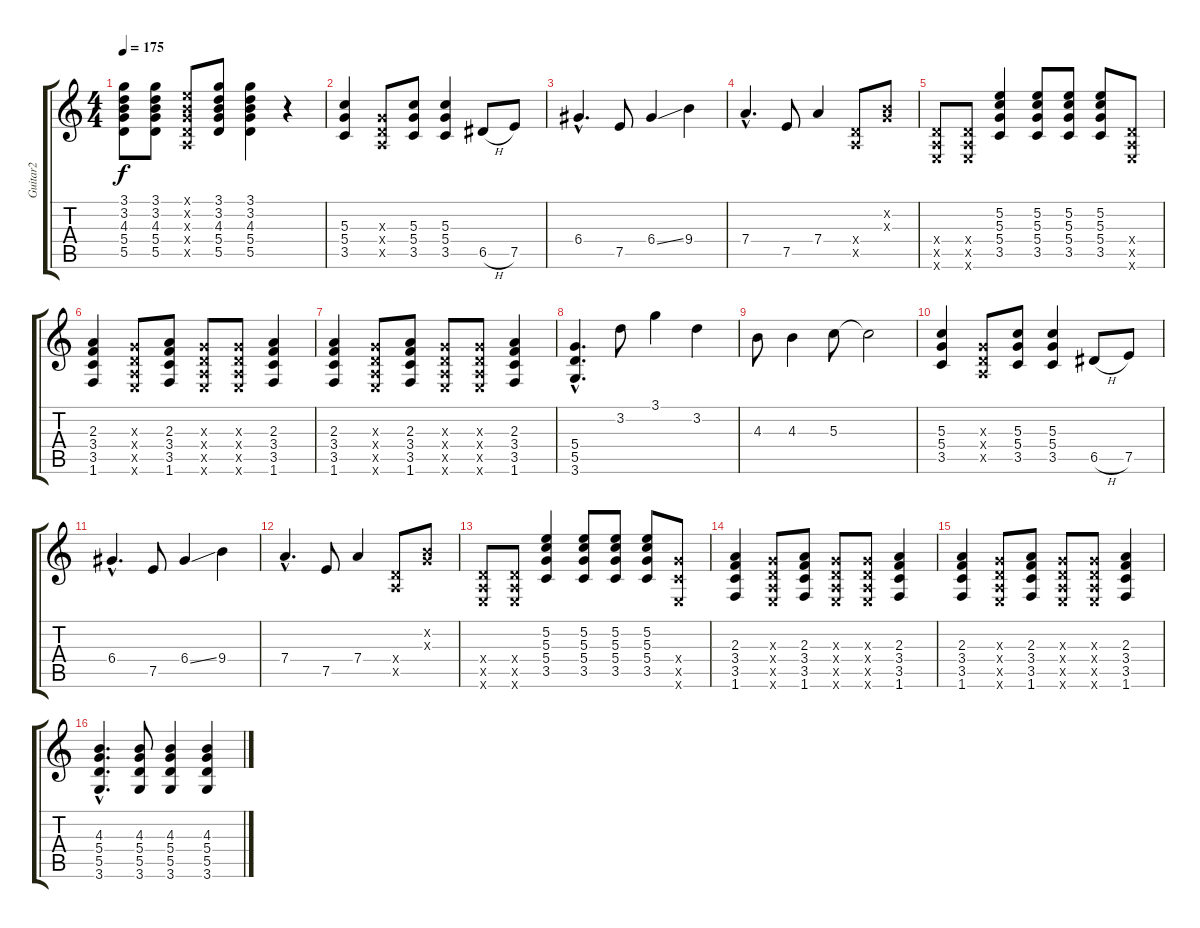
\track ("Guitar2" "Guitar2") {instrument distortionguitar}
\staff {score tabs}
\tuning (E4 B3 G3 D3 A2 E2) {hide}
\ts (4 4)
\tempo 175
\clef g2
\ks c
(3.1{t} 3.2{t} 4.3{t} 5.4{t} 5.5{t}).8{dy f} (3.1 3.2 4.3 5.4 5.5).8 (0.1{x} 0.2{x} 0.3{x} 0.4{x} 0.5{x}).8 (3.1 3.2 4.3 5.4 5.5).8 (3.1 3.2 4.3 5.4 5.5).4 r.4 |
(5.3 5.4 3.5).4 (0.3{x} 0.4{x} 0.5{x}).8 (5.3 5.4 3.5).8 (5.3 5.4 3.5).4 6.5{h}.8 7.5.8 |
6.4{hac}.4{d} 7.5.8 6.4{ss}.4 9.4.4 |
7.4{hac}.4{d} 7.5.8 7.4.4 (0.4{x} 0.5{x}).8 (0.2{x} 0.3{x}).8 |
(0.4{x} 0.5{x} 0.6{x}).8 (0.4{x} 0.5{x} 0.6{x}).8 (5.2 5.3 5.4 3.5).4 (5.2 5.3 5.4 3.5).8 (5.2 5.3 5.4 3.5).8 (5.2 5.3 5.4 3.5).8 (0.4{x} 0.5{x} 0.6{x}).8 |
(2.3 3.4 3.5 1.6).4 (0.3{x} 0.4{x} 0.5{x} 0.6{x}).8 (2.3 3.4 3.5 1.6).8 (0.3{x} 0.4{x} 0.5{x} 0.6{x}).8 (0.3{x} 0.4{x} 0.5{x} 0.6{x}).8 (2.3 3.4 3.5 1.6).4 |
(2.3 3.4 3.5 1.6).4 (0.3{x} 0.4{x} 0.5{x} 0.6{x}).8 (2.3 3.4 3.5 1.6).8 (0.3{x} 0.4{x} 0.5{x} 0.6{x}).8 (0.3{x} 0.4{x} 0.5{x} 0.6{x}).8 (2.3 3.4 3.5 1.6).4 |
(5.4{hac} 5.5{hac} 3.6{hac}).4{d} 3.2.8 3.1.4 3.2.4 |
4.3.8 4.3.4 5.3.8 5.3{t}.2 |
(5.3 5.4 3.5).4 (0.3{x} 0.4{x} 0.5{x}).8 (5.3 5.4 3.5).8 (5.3 5.4 3.5).4 6.5{h}.8 7.5.8 |
6.4{hac}.4{d} 7.5.8 6.4{ss}.4 9.4.4 |
7.4{hac}.4{d} 7.5.8 7.4.4 (0.4{x} 0.5{x}).8 (0.2{x} 0.3{x}).8 |
(0.4{x} 0.5{x} 0.6{x}).8 (0.4{x} 0.5{x} 0.6{x}).8 (5.2 5.3 5.4 3.5).4 (5.2 5.3 5.4 3.5).8 (5.2 5.3 5.4 3.5).8 (5.2 5.3 5.4 3.5).8 (5.4{x} 3.5{x} 0.6{x}).8 |
(2.3 3.4 3.5 1.6).4 (0.3{x} 0.4{x} 0.5{x} 0.6{x}).8 (2.3 3.4 3.5 1.6).8 (0.3{x} 0.4{x} 0.5{x} 0.6{x}).8 (0.3{x} 0.4{x} 0.5{x} 0.6{x}).8 (2.3 3.4 3.5 1.6).4 |
(2.3 3.4 3.5 1.6).4 (0.3{x} 0.4{x} 0.5{x} 0.6{x}).8 (2.3 3.4 3.5 1.6).8 (0.3{x} 0.4{x} 0.5{x} 0.6{x}).8 (0.3{x} 0.4{x} 0.5{x} 0.6{x}).8 (2.3 3.4 3.5 1.6).4 |
(4.3{hac} 5.4{hac} 5.5{hac} 3.6{hac}).4{d} (4.3 5.4 5.5 3.6).8 (4.3 5.4 5.5 3.6).4 (4.3 5.4 5.5 3.6).4
